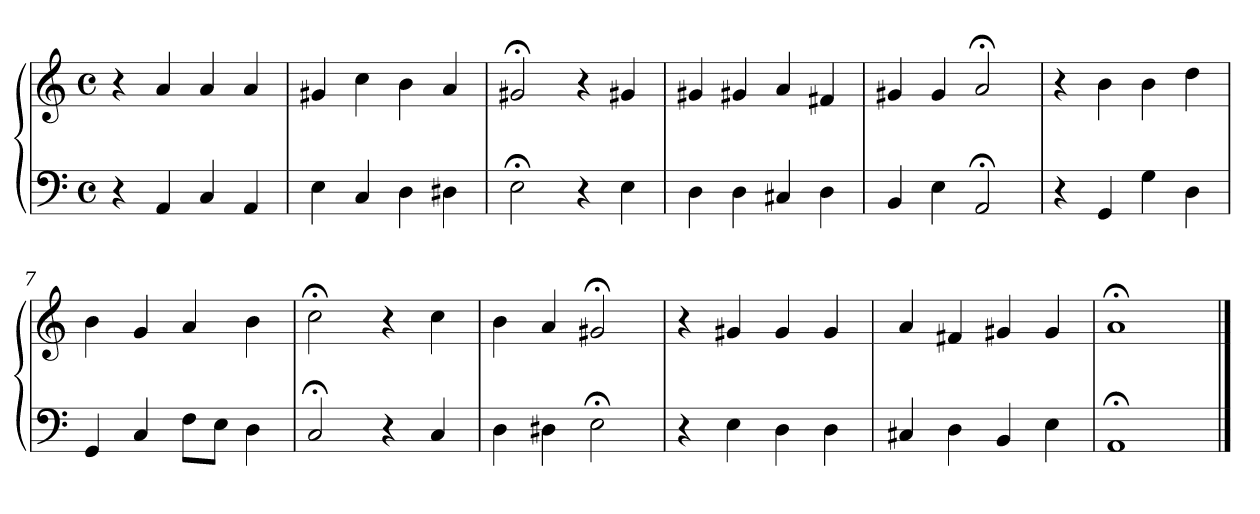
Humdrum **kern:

**kern	**kern
*part1	*part1
*staff2	*staff1
*clefF4	*clefG2
*M4/4	*M4/4
*met(c)	*met(c)
=1	=1
4r	4r
4AA	4a
4C	4a
4AA	4a
=2	=2
4E	4g#X
4C	4cc
4D	4b
4D#X	4a
=3	=3
2E;<	2g#X;<
4r	4r
4E	4g#X
=4	=4
4D	4g#X
4D	4g#X
4C#X	4a
4D	4f#X
=5	=5
4BB	4g#X
4E	4g#
2AA;<	2a;<
=6	=6
4r	4r
4GG	4b
4G	4b
4D	4dd
=7	=7
4GG	4b
4C	4g
8FL	4a
8EJ	.
4D	4b
!!LO:LB:g=z
=8	=8
2C;<	2cc;<
4r	4r
4C	4cc
=9	=9
4D	4b
4D#X	4a
2E;<	2g#X;<
=10	=10
4r	4r
4E	4g#X
4D	4g#
4D	4g#
=11	=11
4C#X	4a
4D	4f#X
4BB	4g#X
4E	4g#
=12	=12
1AA;<	1a;<
==	==
*-	*-
